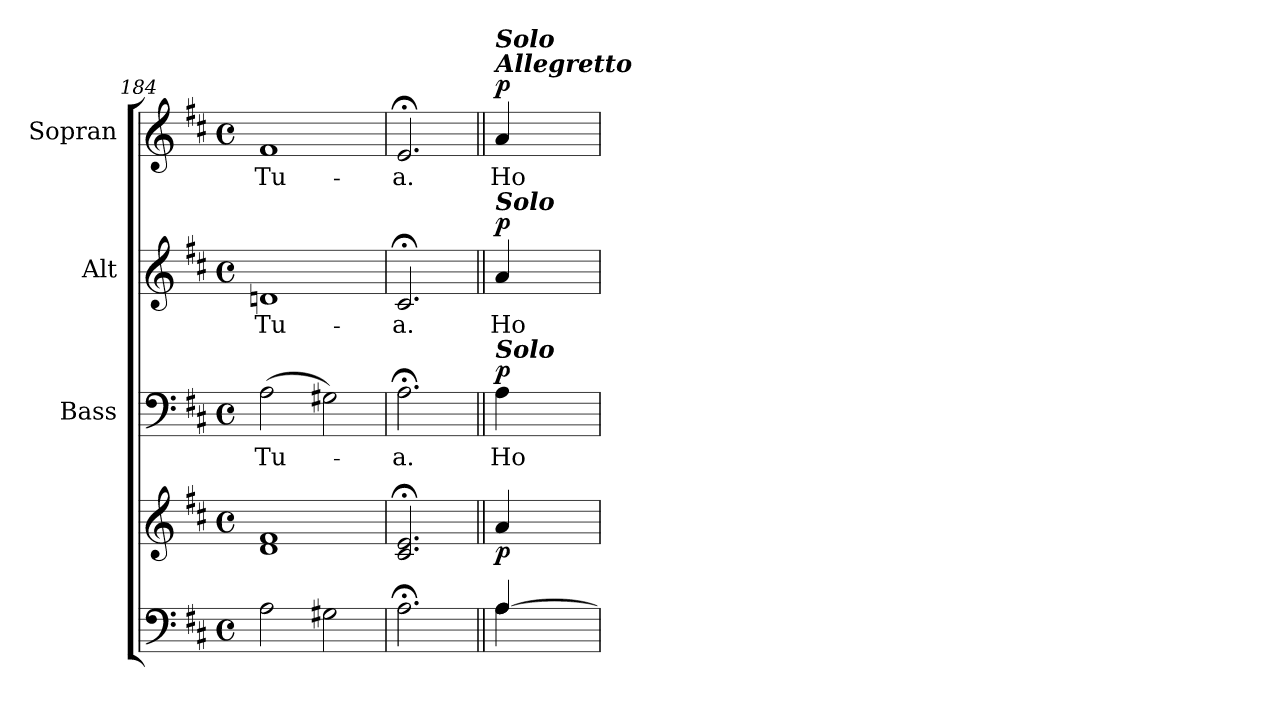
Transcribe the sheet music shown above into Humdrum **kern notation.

**kern	**kern	**dynam	**kern	**text	**dynam	**kern	**text	**dynam	**kern	**text	**dynam
*part4	*part4	*part4	*part3	*part3	*part3	*part2	*part2	*part2	*part1	*part1	*part1
*staff5	*staff4	*staff4/5	*staff3	*staff3	*staff3	*staff2	*staff2	*staff2	*staff1	*staff1	*staff1
*	*	*	*I"Bass	*	*	*I"Alt	*	*	*I"Sopran	*	*
*	*	*	*I'B.	*	*	*I'A.	*	*	*I'S.	*	*
*clefF4	*clefG2	*	*clefF4	*	*	*clefG2	*	*	*clefG2	*	*
*k[f#c#]	*k[f#c#]	*	*k[f#c#]	*	*	*k[f#c#]	*	*	*k[f#c#]	*	*
*D:	*D:	*	*D:	*	*	*D:	*	*	*D:	*	*
*M4/4	*M4/4	*	*M4/4	*	*	*M4/4	*	*	*M4/4	*	*
*met(c)	*met(c)	*	*met(c)	*	*	*met(c)	*	*	*met(c)	*	*
=184	=184	=184	=184	=184	=184	=184	=184	=184	=184	=184	=184
!	!	!	!	!LO:LY:b	!	!	!LO:LY:b	!	!	!LO:LY:b	!
2A\	1d 1f#	.	(>2A\	Tu-	.	1dn	Tu-	.	1f#	Tu-	.
2G#X\	.	.	2G#X\)	.	.	.	.	.	.	.	.
=185	=185	=185	=185	=185	=185	=185	=185	=185	=185	=185	=185
!	!	!	!	!LO:LY:b	!	!	!LO:LY:b	!	!	!LO:LY:b	!
2.A;<\	2.c#/;< 2.e/;<	.	2.A;<\	-a.	.	2.c#;</	-a.	.	2.e;</	-a.	.
!!LO:LB:g=z
=186||	=186||	=186||	=186||	=186||	=186||	=186||	=186||	=186||	=186||	=186||	=186||
*^	*	*	*	*	*	*	*	*	*	*	*
!	!	!	!	!	!	!	!	!	!	!LO:TX:a:Bi:t=Allegretto	!	!
!	!	!	!	!	!	!	!	!	!	!LO:TX:a:Bi:t=Solo	!	!
!	!	!	!	!	!	!	!LO:TX:a:Bi:t=Solo	!	!	!	!	!
!	!	!	!	!LO:TX:a:Bi:t=Solo	!	!	!	!	!	!	!	!
!	!	!	!LO:DY:b	!	!LO:LY:b	!LO:DY:a	!	!LO:LY:b	!LO:DY:a	!	!LO:LY:b	!LO:DY:a
[>4A/	4A\	4a/	p	4A\	Ho-	p	4a/	Ho-	p	4a/	Ho-	p
*v	*v	*	*	*	*	*	*	*	*	*	*	*
=	=	=	=	=	=	=	=	=	=	=	=
*-	*-	*-	*-	*-	*-	*-	*-	*-	*-	*-	*-
